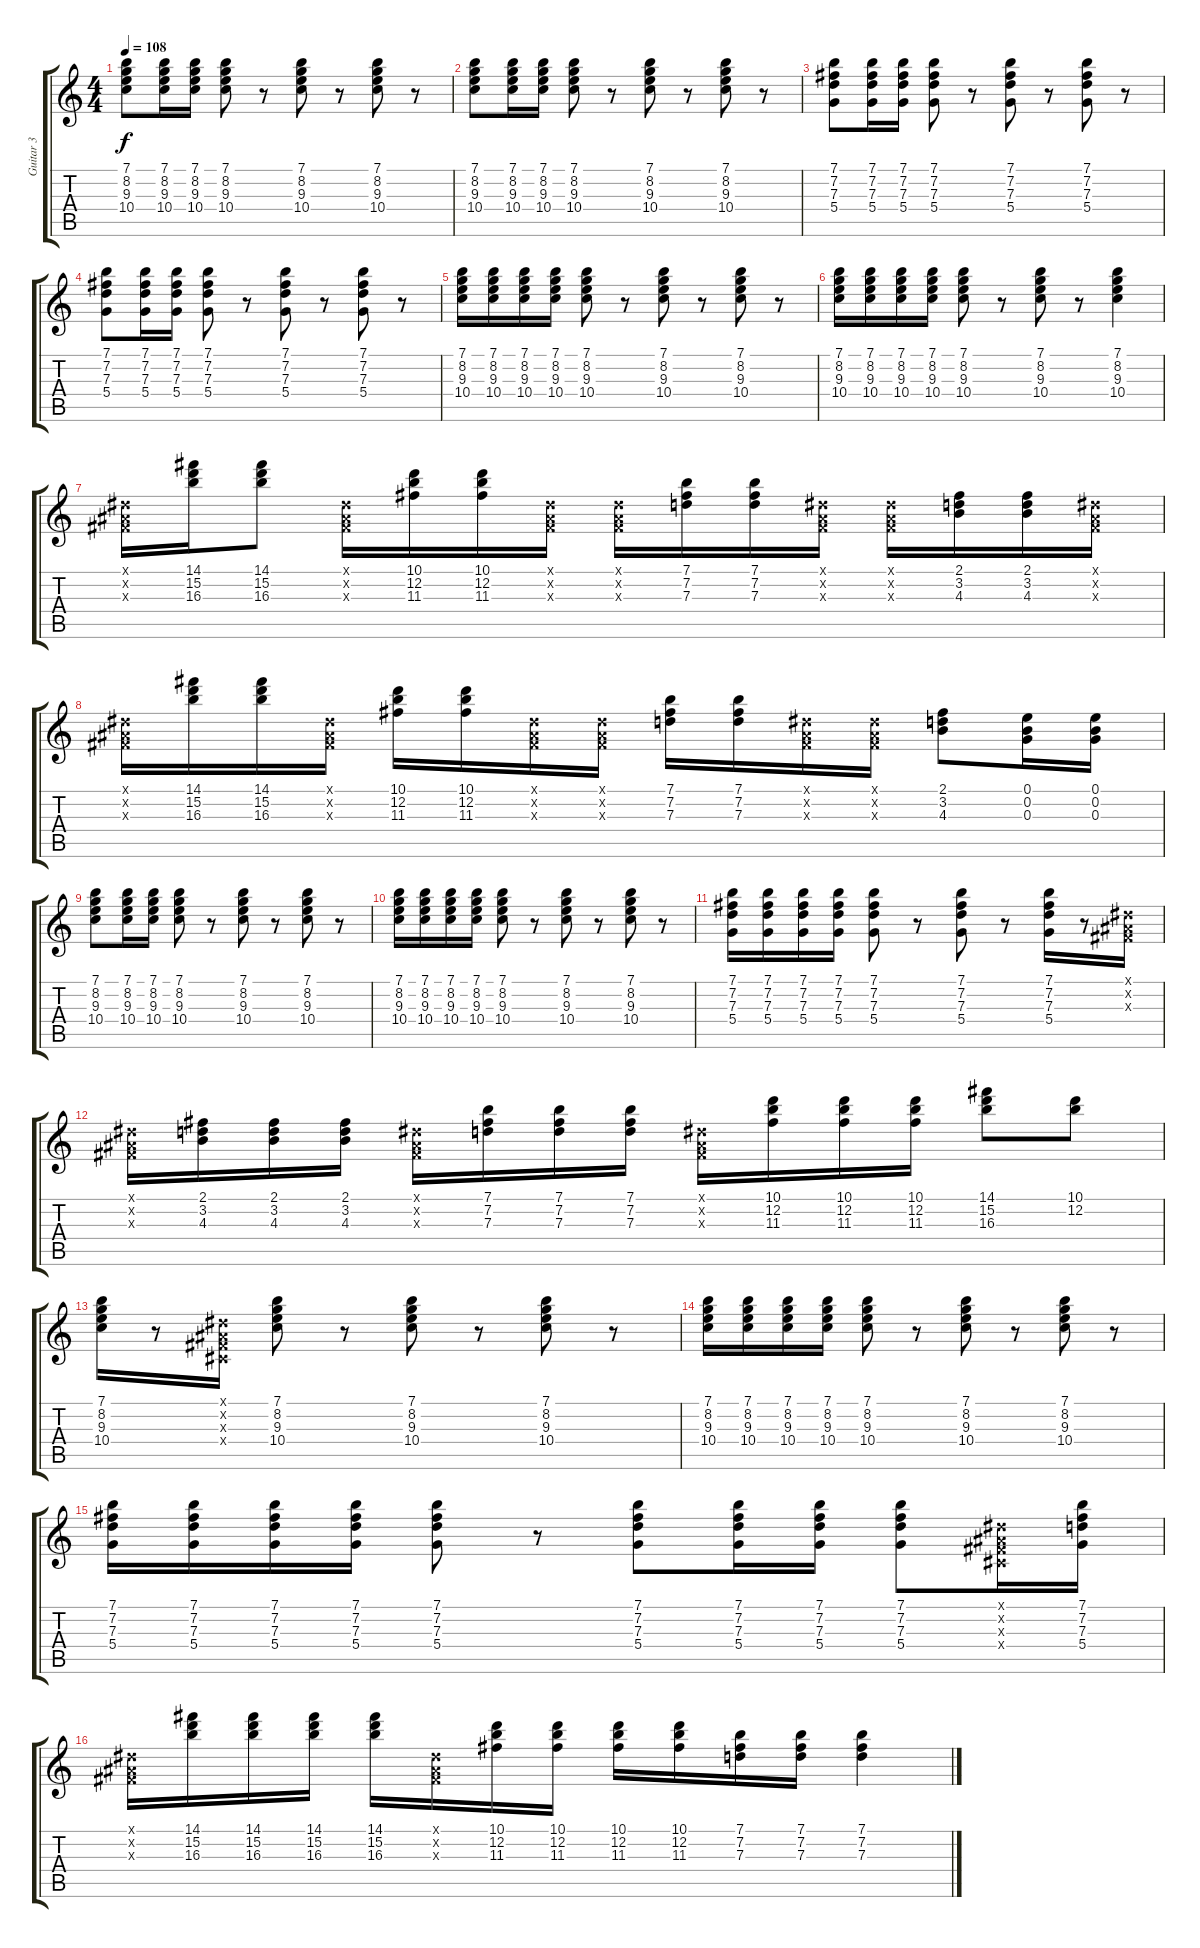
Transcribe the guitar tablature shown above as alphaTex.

\track ("Guitar 3" "Guitar 3") {instrument overdrivenguitar}
\staff {score tabs}
\tuning (E4 B3 G3 D3 A2 E2) {hide}
\ts (4 4)
\tempo 108
\clef g2
\ks c
(7.1 8.2 9.3 10.4).8{dy f} (7.1 8.2 9.3 10.4).16 (7.1 8.2 9.3 10.4).16 (7.1 8.2 9.3 10.4).8 r.8 (7.1 8.2 9.3 10.4).8 r.8 (7.1 8.2 9.3 10.4).8 r.8 |
(7.1 8.2 9.3 10.4).8 (7.1 8.2 9.3 10.4).16 (7.1 8.2 9.3 10.4).16 (7.1 8.2 9.3 10.4).8 r.8 (7.1 8.2 9.3 10.4).8 r.8 (7.1 8.2 9.3 10.4).8 r.8 |
(7.1 7.2 7.3 5.4).8 (7.1 7.2 7.3 5.4).16 (7.1 7.2 7.3 5.4).16 (7.1 7.2 7.3 5.4).8 r.8 (7.1 7.2 7.3 5.4).8 r.8 (7.1 7.2 7.3 5.4).8 r.8 |
(7.1 7.2 7.3 5.4).8 (7.1 7.2 7.3 5.4).16 (7.1 7.2 7.3 5.4).16 (7.1 7.2 7.3 5.4).8 r.8 (7.1 7.2 7.3 5.4).8 r.8 (7.1 7.2 7.3 5.4).8 r.8 |
(7.1 8.2 9.3 10.4).16 (7.1 8.2 9.3 10.4).16 (7.1 8.2 9.3 10.4).16 (7.1 8.2 9.3 10.4).16 (7.1 8.2 9.3 10.4).8 r.8 (7.1 8.2 9.3 10.4).8 r.8 (7.1 8.2 9.3 10.4).8 r.8 |
(7.1 8.2 9.3 10.4).16 (7.1 8.2 9.3 10.4).16 (7.1 8.2 9.3 10.4).16 (7.1 8.2 9.3 10.4).16 (7.1 8.2 9.3 10.4).8 r.8 (7.1 8.2 9.3 10.4).8 r.8 (7.1 8.2 9.3 10.4).4 |
(-1.1{x} -1.2{x} -1.3{x}).16 (14.1 15.2 16.3).16 (14.1 15.2 16.3).8 (-1.1{x} -1.2{x} -1.3{x}).16 (10.1 12.2 11.3).16 (10.1 12.2 11.3).16 (-1.1{x} -1.2{x} -1.3{x}).16 (-1.1{x} -1.2{x} -1.3{x}).16 (7.1 7.2 7.3).16 (7.1 7.2 7.3).16 (-1.1{x} -1.2{x} -1.3{x}).16 (-1.1{x} -1.2{x} -1.3{x}).16 (2.1 3.2 4.3).16 (2.1 3.2 4.3).16 (-1.1{x} -1.2{x} -1.3{x}).16 |
(-1.1{x} -1.2{x} -1.3{x}).16 (14.1 15.2 16.3).16 (14.1 15.2 16.3).16 (-1.1{x} -1.2{x} -1.3{x}).16 (10.1 12.2 11.3).16 (10.1 12.2 11.3).16 (-1.1{x} -1.2{x} -1.3{x}).16 (-1.1{x} -1.2{x} -1.3{x}).16 (7.1 7.2 7.3).16 (7.1 7.2 7.3).16 (-1.1{x} -1.2{x} -1.3{x}).16 (-1.1{x} -1.2{x} -1.3{x}).16 (2.1 3.2 4.3).8 (0.1 0.2 0.3).16 (0.1 0.2 0.3).16 |
(7.1 8.2 9.3 10.4).8 (7.1 8.2 9.3 10.4).16 (7.1 8.2 9.3 10.4).16 (7.1 8.2 9.3 10.4).8 r.8 (7.1 8.2 9.3 10.4).8 r.8 (7.1 8.2 9.3 10.4).8 r.8 |
(7.1 8.2 9.3 10.4).16 (7.1 8.2 9.3 10.4).16 (7.1 8.2 9.3 10.4).16 (7.1 8.2 9.3 10.4).16 (7.1 8.2 9.3 10.4).8 r.8 (7.1 8.2 9.3 10.4).8 r.8 (7.1 8.2 9.3 10.4).8 r.8 |
(7.1 7.2 7.3 5.4).16 (7.1 7.2 7.3 5.4).16 (7.1 7.2 7.3 5.4).16 (7.1 7.2 7.3 5.4).16 (7.1 7.2 7.3 5.4).8 r.8 (7.1 7.2 7.3 5.4).8 r.8 (7.1 7.2 7.3 5.4).16 r.8 (-1.1{x} -1.2{x} -1.3{x}).16 |
(-1.1{x} -1.2{x} -1.3{x}).16 (2.1 3.2 4.3).16 (2.1 3.2 4.3).16 (2.1 3.2 4.3).16 (-1.1{x} -1.2{x} -1.3{x}).16 (7.1 7.2 7.3).16 (7.1 7.2 7.3).16 (7.1 7.2 7.3).16 (-1.1{x} -1.2{x} -1.3{x}).16 (10.1 12.2 11.3).16 (10.1 12.2 11.3).16 (10.1 12.2 11.3).16 (14.1 15.2 16.3).8 (10.1 12.2).8 |
(7.1 8.2 9.3 10.4).16 r.8 (-1.1{x} -1.2{x} -1.3{x} -1.4{x}).16 (7.1 8.2 9.3 10.4).8 r.8 (7.1 8.2 9.3 10.4).8 r.8 (7.1 8.2 9.3 10.4).8 r.8 |
(7.1 8.2 9.3 10.4).16 (7.1 8.2 9.3 10.4).16 (7.1 8.2 9.3 10.4).16 (7.1 8.2 9.3 10.4).16 (7.1 8.2 9.3 10.4).8 r.8 (7.1 8.2 9.3 10.4).8 r.8 (7.1 8.2 9.3 10.4).8 r.8 |
(7.1 7.2 7.3 5.4).16 (7.1 7.2 7.3 5.4).16 (7.1 7.2 7.3 5.4).16 (7.1 7.2 7.3 5.4).16 (7.1 7.2 7.3 5.4).8 r.8 (7.1 7.2 7.3 5.4).8 (7.1 7.2 7.3 5.4).16 (7.1 7.2 7.3 5.4).16 (7.1 7.2 7.3 5.4).8 (-1.1{x} -1.2{x} -1.3{x} -1.4{x}).16 (7.1 7.2 7.3 5.4).16 |
(-1.1{x} -1.2{x} -1.3{x}).16 (14.1 15.2 16.3).16 (14.1 15.2 16.3).16 (14.1 15.2 16.3).16 (14.1 15.2 16.3).16 (-1.1{x} -1.2{x} -1.3{x}).16 (10.1 12.2 11.3).16 (10.1 12.2 11.3).16 (10.1 12.2 11.3).16 (10.1 12.2 11.3).16 (7.1 7.2 7.3).16 (7.1 7.2 7.3).16 (7.1 7.2 7.3).4
